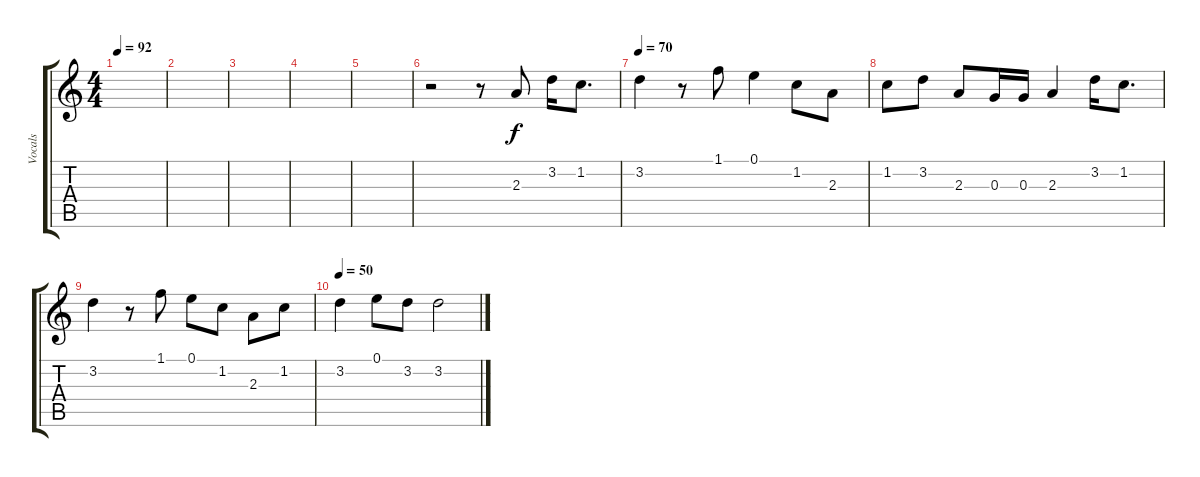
\track ("Vocals" "Vocals") {instrument electricguitarjazz}
\staff {score tabs}
\tuning (E4 B3 G3 D3 A2 E2) {hide}
\ts (4 4)
\tempo 92
\clef g2
\ks c
|
|
|
|
|
r.2 r.8 2.3.8 3.2.16 1.2.8{d} |
\tempo 70
3.2.4 r.8 1.1.8 0.1.4 1.2.8 2.3.8 |
1.2.8 3.2.8 2.3.8 0.3.16 0.3.16 2.3.4 3.2.16 1.2.8{d} |
3.2.4 r.8 1.1.8 0.1.8 1.2.8 2.3.8 1.2.8 |
\tempo 50
3.2.4 0.1.8 3.2.8{dy f} 3.2.2
